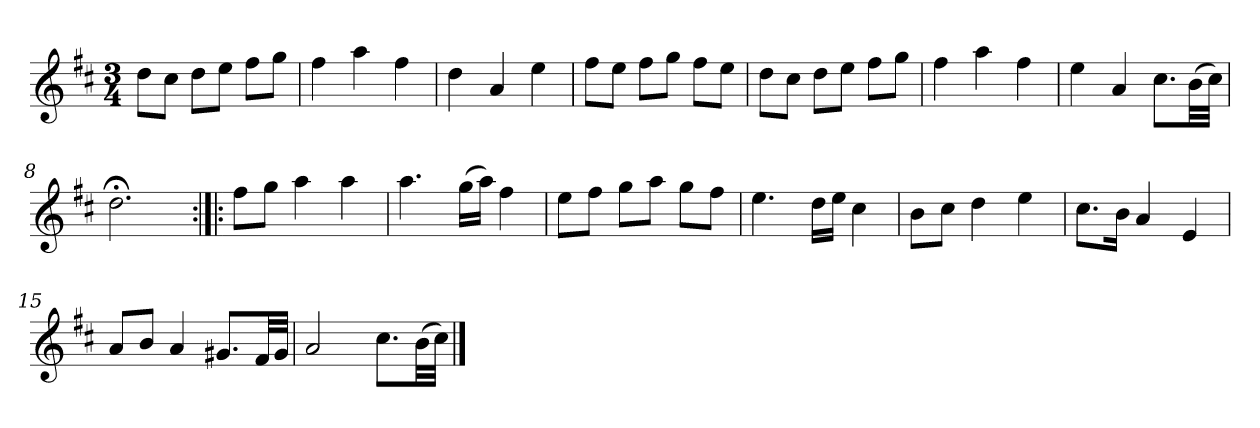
**kern
*part1
*staff1
*clefG2
*k[f#c#]
*D:
*M3/4
*MM120
=1
8dd\L
8cc#\J
8dd\L
8ee\J
8ff#\L
8gg\J
=2
4ff#
4aa
4ff#
=3
4dd
4a
4ee
=4
8ff#\L
8ee\J
8ff#\L
8gg\J
8ff#\L
8ee\J
=5
8dd\L
8cc#\J
8dd\L
8ee\J
8ff#\L
8gg\J
=6
4ff#
4aa
4ff#
=7
4ee
4a
8.cc#\L
(32b\LL
32cc#\JJJ)
=8
2.dd;<
=9:|!|:
8ff#\L
8gg\J
4aa
4aa
=10
4.aa
(16gg\LL
16aa\JJ)
4ff#
=11
8ee\L
8ff#\J
8gg\L
8aa\J
8gg\L
8ff#\J
=12
4.ee
16dd\LL
16ee\JJ
4cc#
=13
8b\L
8cc#\J
4dd
4ee
=14
8.cc#\L
16b\Jk
4a
4e
=15
8a/L
8b/J
4a
8.g#X/L
32f#/LL
32g#/JJJ
=16
2a
8.cc#\L
(32b\LL
32cc#\JJJ)
==
*-
